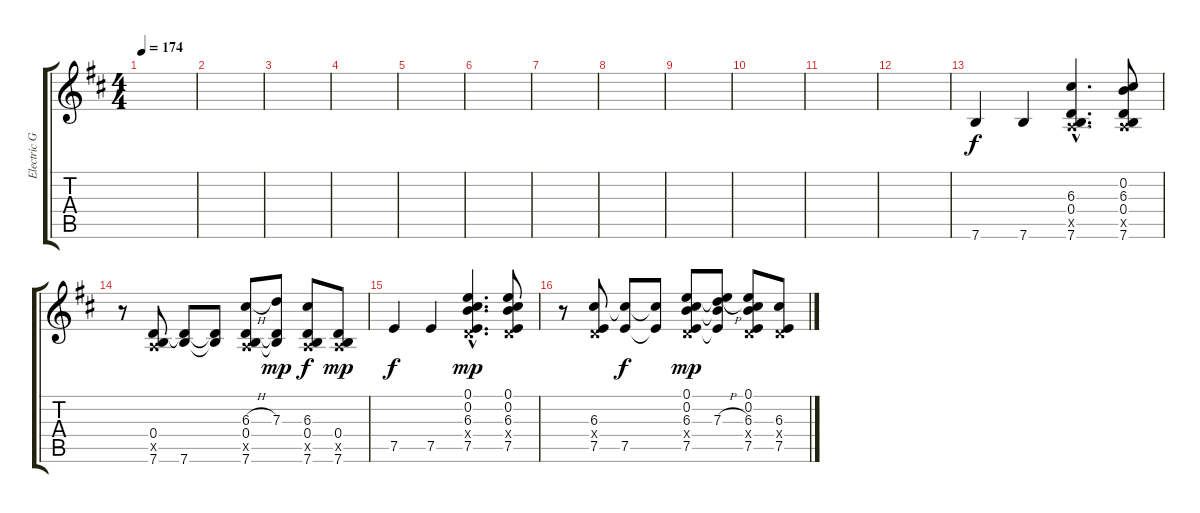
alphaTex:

\track ("Electric Guitar" "Electric G") {instrument distortionguitar}
\staff {score tabs}
\tuning (E4 B3 G3 D3 A2 E2) {hide}
\ts (4 4)
\tempo 174
\clef g2
\ks d
|
|
|
|
|
|
|
|
|
|
|
|
7.6.4{instrument acousticguitarnylon} 7.6.4 (6.3{hac} 0.4{hac} 0.5{hac x} 7.6{hac}).4{d} (0.2 6.3 0.4 0.5{x} 7.6).8 |
r.8 (0.4 0.5{x} 7.6).8 (0.4{t} 7.6).8 (0.4{t} 7.6{t}).8 (6.3{h} 0.4 0.5{x} 7.6).8 (7.3 0.4{t} 7.6{t}).8{dy mp} (6.3 0.4 0.5{x} 7.6).8{dy f} (0.4 0.5{x} 7.6).8{dy mp} |
7.5.4{dy f} 7.5.4 (0.1{hac} 0.2{hac} 6.3{hac} 0.4{hac x} 7.5{hac}).4{d dy mp} (0.1 0.2 6.3 0.4{x} 7.5).8 |
r.8 (6.3 0.4{x} 7.5).8 (6.3{t} 7.5).8{dy f} (6.3{t} 7.5{t}).8 (0.1 0.2 6.3 0.4{x} 7.5).8{dy mp} (0.1{t} 0.2{t} 7.3{h} 7.5{t}).8 (0.1 0.2 6.3 0.4{x} 7.5).8 (6.3 0.4{x} 7.5).8
